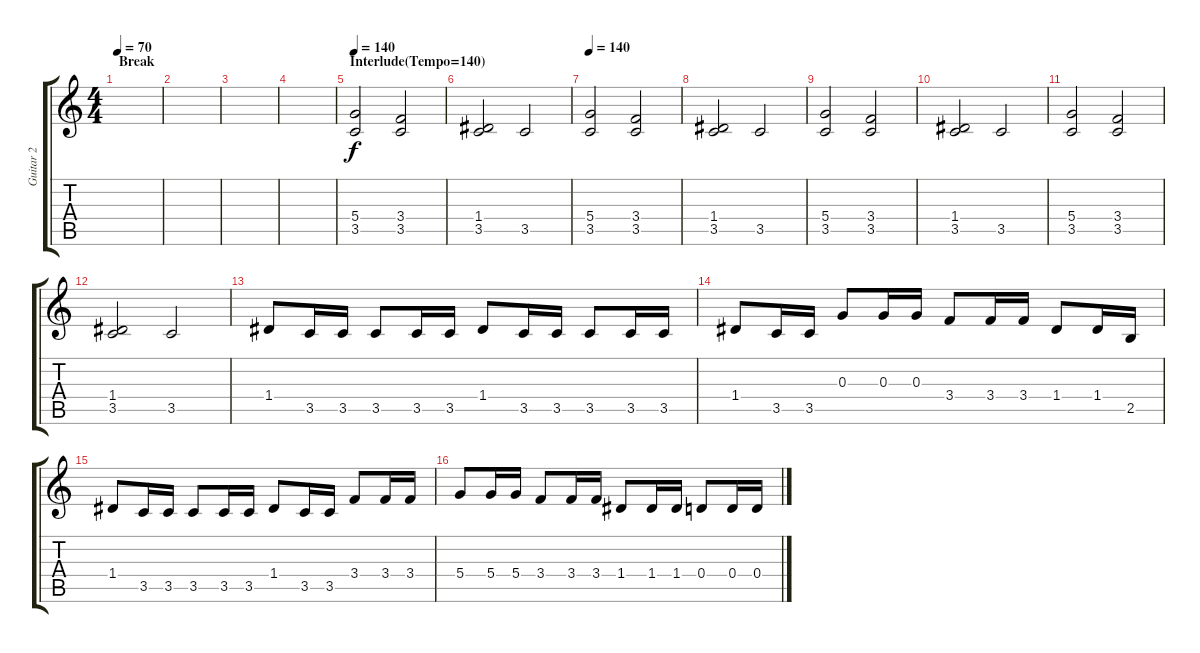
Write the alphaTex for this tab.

\track ("Guitar 2" "Guitar 2") {instrument distortionguitar}
\staff {score tabs}
\tuning (E4 B3 G3 D3 A2 E2) {hide}
\ts (4 4)
\section ("" "Break")
\tempo 70
\clef g2
\ks c
|
|
|
|
\section ("" "Interlude(Tempo=140)")
\tempo 140
(5.4 3.5).2{volume 12} (3.4 3.5).2 |
(1.4 3.5).2 3.5.2 |
\tempo 140
(5.4 3.5).2{volume 13} (3.4 3.5).2 |
(1.4 3.5).2 3.5.2 |
(5.4 3.5).2{volume 12} (3.4 3.5).2 |
(1.4 3.5).2 3.5.2 |
(5.4 3.5).2{volume 13} (3.4 3.5).2 |
(1.4 3.5).2 3.5.2 |
1.4.8{volume 10} 3.5.16 3.5.16 3.5.8 3.5.16 3.5.16 1.4.8 3.5.16 3.5.16 3.5.8 3.5.16 3.5.16 |
1.4.8 3.5.16 3.5.16 0.3.8 0.3.16 0.3.16 3.4.8 3.4.16 3.4.16 1.4.8 1.4.16 2.5.16 |
1.4.8 3.5.16 3.5.16 3.5.8 3.5.16 3.5.16 1.4.8 3.5.16 3.5.16 3.4.8 3.4.16 3.4.16 |
5.4.8 5.4.16 5.4.16 3.4.8 3.4.16 3.4.16 1.4.8 1.4.16 1.4.16 0.4.8 0.4.16 0.4.16
